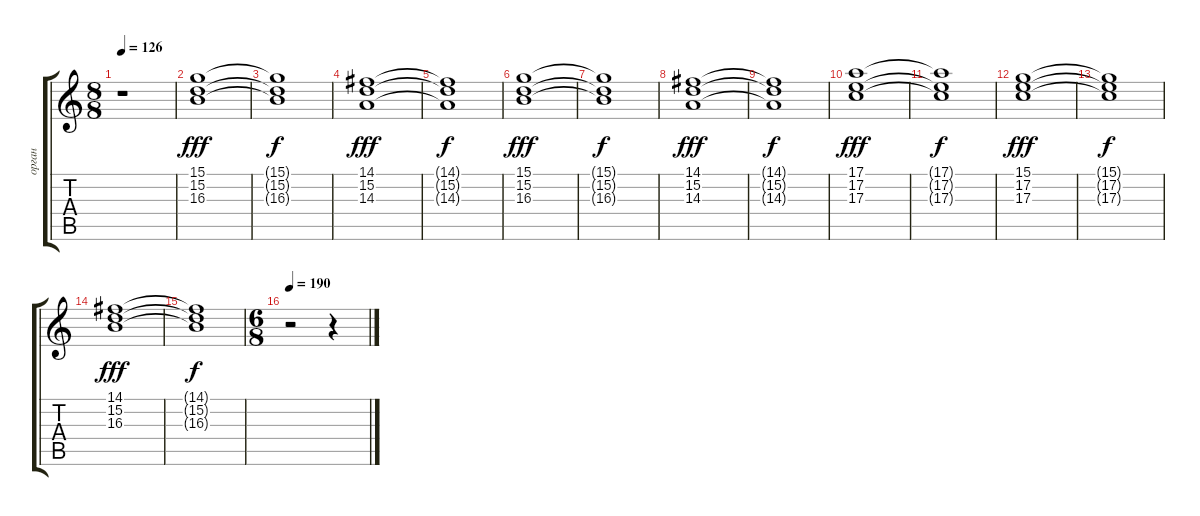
\track ("орган" "орган") {instrument percussiveorgan}
\staff {score tabs}
\tuning (E4 B3 G3 D3 A2 E2) {hide}
\ts (8 8)
\tempo 126
\clef g2
\ks c
r.1{dy fff} |
(15.1 15.2 16.3).1 |
(15.1{t} 15.2{t} 16.3{t}).1{dy f} |
(14.1 15.2 14.3).1{dy fff} |
(14.1{t} 15.2{t} 14.3{t}).1{dy f} |
(15.1 15.2 16.3).1{dy fff} |
(15.1{t} 15.2{t} 16.3{t}).1{dy f} |
(14.1 15.2 14.3).1{dy fff} |
(14.1{t} 15.2{t} 14.3{t}).1{dy f} |
(17.1 17.2 17.3).1{dy fff} |
(17.1{t} 17.2{t} 17.3{t}).1{dy f} |
(15.1 17.2 17.3).1{dy fff} |
(15.1{t} 17.2{t} 17.3{t}).1{dy f} |
(14.1 15.2 16.3).1{dy fff} |
(14.1{t} 15.2{t} 16.3{t}).1{dy f} |
\ts (6 8)
\tempo 190
r.2 r.4
